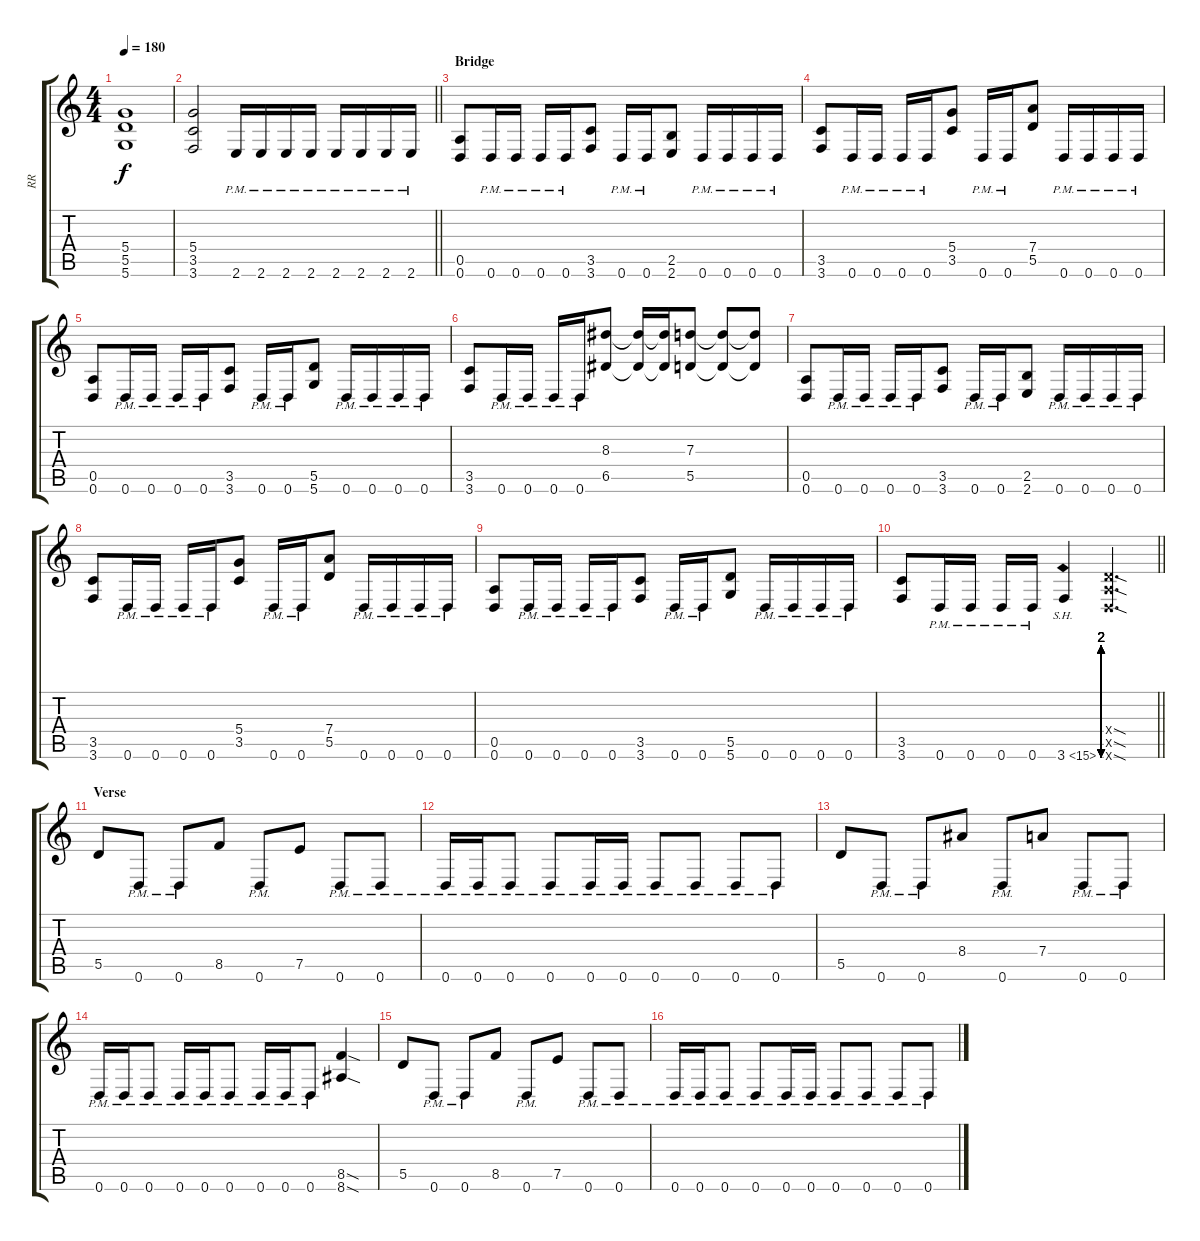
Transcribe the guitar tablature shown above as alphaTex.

\track ("RR" "RR") {instrument overdrivenguitar}
\staff {score tabs}
\tuning (E4 B3 G3 D3 A2 D2) {hide}
\ts (4 4)
\tempo 180
\clef g2
\ks c
(5.4 5.5 5.6).1{dy f} |
\barLineRight lightlight
(5.4 3.5 3.6).2 2.6{pm}.16 2.6{pm}.16 2.6{pm}.16 2.6{pm}.16 2.6{pm}.16 2.6{pm}.16 2.6{pm}.16 2.6{pm}.16 |
\section ("" "Bridge")
(0.5 0.6).8 0.6{pm}.16 0.6{pm}.16 0.6{pm}.16 0.6{pm}.16 (3.5 3.6).8 0.6{pm}.16 0.6{pm}.16 (2.5 2.6).8 0.6{pm}.16 0.6{pm}.16 0.6{pm}.16 0.6{pm}.16 |
(3.5 3.6).8 0.6{pm}.16 0.6{pm}.16 0.6{pm}.16 0.6{pm}.16 (5.4 3.5).8 0.6{pm}.16 0.6{pm}.16 (7.4 5.5).8 0.6{pm}.16 0.6{pm}.16 0.6{pm}.16 0.6{pm}.16 |
(0.5 0.6).8 0.6{pm}.16 0.6{pm}.16 0.6{pm}.16 0.6{pm}.16 (3.5 3.6).8 0.6{pm}.16 0.6{pm}.16 (5.5 5.6).8 0.6{pm}.16 0.6{pm}.16 0.6{pm}.16 0.6{pm}.16 |
(3.5 3.6).8 0.6{pm}.16 0.6{pm}.16 0.6{pm}.16 0.6{pm}.16 (8.3 6.5).8 (8.3{t} 6.5{t}).16 (8.3{t} 6.5{t}).16 (7.3 5.5).8 (7.3{t} 5.5{t}).8 (7.3{t} 5.5{t}).8 |
(0.5 0.6).8 0.6{pm}.16 0.6{pm}.16 0.6{pm}.16 0.6{pm}.16 (3.5 3.6).8 0.6{pm}.16 0.6{pm}.16 (2.5 2.6).8 0.6{pm}.16 0.6{pm}.16 0.6{pm}.16 0.6{pm}.16 |
(3.5 3.6).8 0.6{pm}.16 0.6{pm}.16 0.6{pm}.16 0.6{pm}.16 (5.4 3.5).8 0.6{pm}.16 0.6{pm}.16 (7.4 5.5).8 0.6{pm}.16 0.6{pm}.16 0.6{pm}.16 0.6{pm}.16 |
(0.5 0.6).8 0.6{pm}.16 0.6{pm}.16 0.6{pm}.16 0.6{pm}.16 (3.5 3.6).8 0.6{pm}.16 0.6{pm}.16 (5.5 5.6).8 0.6{pm}.16 0.6{pm}.16 0.6{pm}.16 0.6{pm}.16 |
\barLineRight lightlight
(3.5 3.6).8 0.6{pm}.16 0.6{pm}.16 0.6{pm}.16 0.6{pm}.16 3.6{be (custom 0 0 5 8 10 0 15 8 20 0 25 8 30 0 35 8 40 0 45 8 50 0 55 8 60 0) sh 12}.4 (0.4{sod x} 0.5{sod x} 0.6{sod x}).4{d} |
\section ("" "Verse")
5.5.8 0.6{pm}.8 0.6{pm}.8 8.5.8 0.6{pm}.8 7.5.8 0.6{pm}.8 0.6{pm}.8 |
0.6{pm}.16 0.6{pm}.16 0.6{pm}.8 0.6{pm}.8 0.6{pm}.16 0.6{pm}.16 0.6{pm}.8 0.6{pm}.8 0.6{pm}.8 0.6{pm}.8 |
5.5.8 0.6{pm}.8 0.6{pm}.8 8.4.8 0.6{pm}.8 7.4.8 0.6{pm}.8 0.6{pm}.8 |
0.6{pm}.16 0.6{pm}.16 0.6{pm}.8 0.6{pm}.16 0.6{pm}.16 0.6{pm}.8 0.6{pm}.16 0.6{pm}.16 0.6{pm}.8 (8.5{sod} 8.6{sod}).4 |
5.5.8 0.6{pm}.8 0.6{pm}.8 8.5.8 0.6{pm}.8 7.5.8 0.6{pm}.8 0.6{pm}.8 |
0.6{pm}.16 0.6{pm}.16 0.6{pm}.8 0.6{pm}.8 0.6{pm}.16 0.6{pm}.16 0.6{pm}.8 0.6{pm}.8 0.6{pm}.8 0.6{pm}.8
